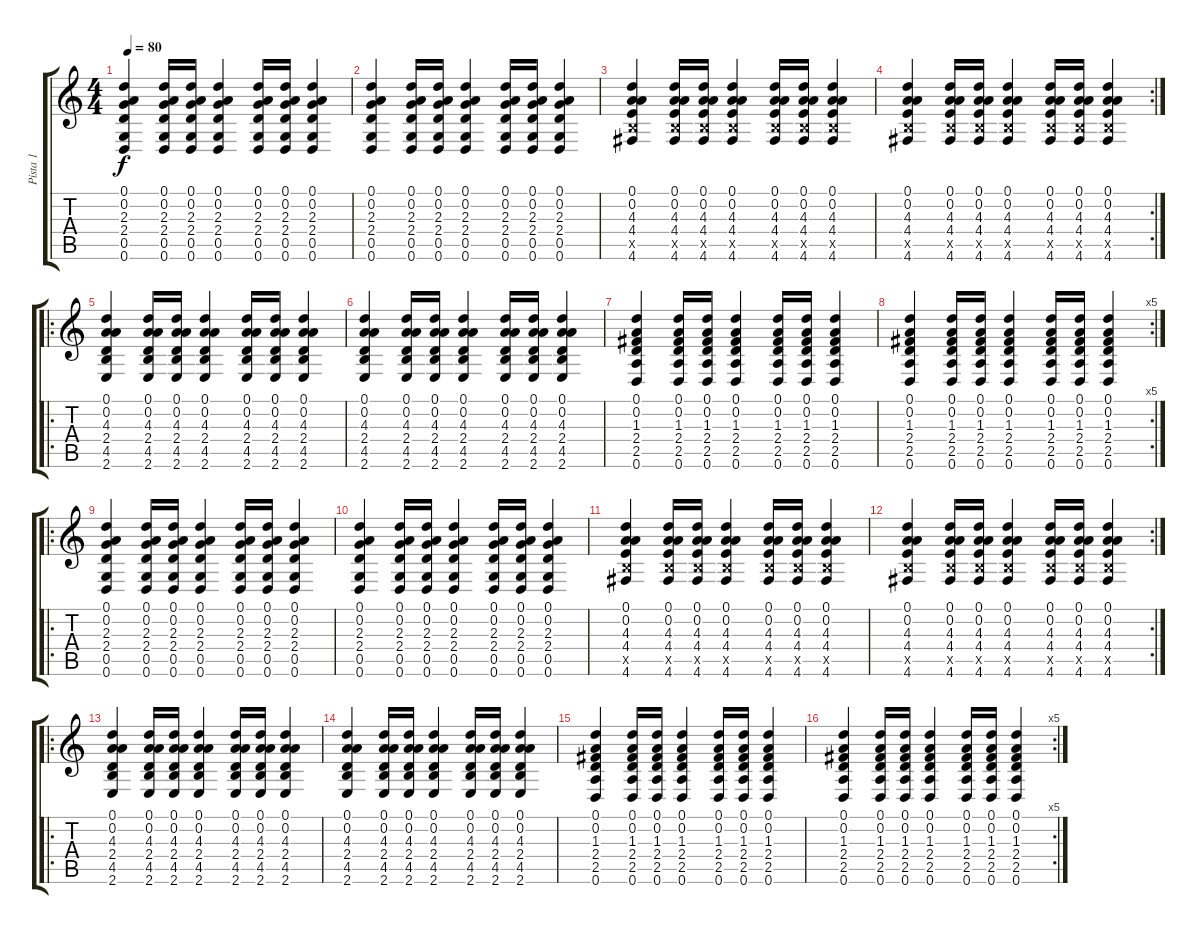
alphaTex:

\track ("Pista 1" "Pista 1") {instrument acousticguitarsteel}
\staff {score tabs}
\tuning (D4 A3 F3 C3 G2 D2) {hide}
\ts (4 4)
\tempo 80
\clef g2
\ks c
(0.1 0.2 2.3 2.4 0.5 0.6).4{dy f} (0.1 0.2 2.3 2.4 0.5 0.6).16 (0.1 0.2 2.3 2.4 0.5 0.6).16 (0.1 0.2 2.3 2.4 0.5 0.6).4 (0.1 0.2 2.3 2.4 0.5 0.6).16 (0.1 0.2 2.3 2.4 0.5 0.6).16 (0.1 0.2 2.3 2.4 0.5 0.6).4 |
(0.1 0.2 2.3 2.4 0.5 0.6).4 (0.1 0.2 2.3 2.4 0.5 0.6).16 (0.1 0.2 2.3 2.4 0.5 0.6).16 (0.1 0.2 2.3 2.4 0.5 0.6).4 (0.1 0.2 2.3 2.4 0.5 0.6).16 (0.1 0.2 2.3 2.4 0.5 0.6).16 (0.1 0.2 2.3 2.4 0.5 0.6).4 |
(0.1 0.2 4.3 4.4 4.5{x} 4.6).4 (0.1 0.2 4.3 4.4 4.5{x} 4.6).16 (0.1 0.2 4.3 4.4 4.5{x} 4.6).16 (0.1 0.2 4.3 4.4 4.5{x} 4.6).4 (0.1 0.2 4.3 4.4 4.5{x} 4.6).16 (0.1 0.2 4.3 4.4 4.5{x} 4.6).16 (0.1 0.2 4.3 4.4 4.5{x} 4.6).4 |
\rc 2
(0.1 0.2 4.3 4.4 4.5{x} 4.6).4 (0.1 0.2 4.3 4.4 4.5{x} 4.6).16 (0.1 0.2 4.3 4.4 4.5{x} 4.6).16 (0.1 0.2 4.3 4.4 4.5{x} 4.6).4 (0.1 0.2 4.3 4.4 4.5{x} 4.6).16 (0.1 0.2 4.3 4.4 4.5{x} 4.6).16 (0.1 0.2 4.3 4.4 4.5{x} 4.6).4 |
\ro
(0.1 0.2 4.3 2.4 4.5 2.6).4 (0.1 0.2 4.3 2.4 4.5 2.6).16 (0.1 0.2 4.3 2.4 4.5 2.6).16 (0.1 0.2 4.3 2.4 4.5 2.6).4 (0.1 0.2 4.3 2.4 4.5 2.6).16 (0.1 0.2 4.3 2.4 4.5 2.6).16 (0.1 0.2 4.3 2.4 4.5 2.6).4 |
(0.1 0.2 4.3 2.4 4.5 2.6).4 (0.1 0.2 4.3 2.4 4.5 2.6).16 (0.1 0.2 4.3 2.4 4.5 2.6).16 (0.1 0.2 4.3 2.4 4.5 2.6).4 (0.1 0.2 4.3 2.4 4.5 2.6).16 (0.1 0.2 4.3 2.4 4.5 2.6).16 (0.1 0.2 4.3 2.4 4.5 2.6).4 |
(0.1 0.2 1.3 2.4 2.5 0.6).4 (0.1 0.2 1.3 2.4 2.5 0.6).16 (0.1 0.2 1.3 2.4 2.5 0.6).16 (0.1 0.2 1.3 2.4 2.5 0.6).4 (0.1 0.2 1.3 2.4 2.5 0.6).16 (0.1 0.2 1.3 2.4 2.5 0.6).16 (0.1 0.2 1.3 2.4 2.5 0.6).4 |
\rc 5
(0.1 0.2 1.3 2.4 2.5 0.6).4 (0.1 0.2 1.3 2.4 2.5 0.6).16 (0.1 0.2 1.3 2.4 2.5 0.6).16 (0.1 0.2 1.3 2.4 2.5 0.6).4 (0.1 0.2 1.3 2.4 2.5 0.6).16 (0.1 0.2 1.3 2.4 2.5 0.6).16 (0.1 0.2 1.3 2.4 2.5 0.6).4 |
\ro
(0.1 0.2 2.3 2.4 0.5 0.6).4 (0.1 0.2 2.3 2.4 0.5 0.6).16 (0.1 0.2 2.3 2.4 0.5 0.6).16 (0.1 0.2 2.3 2.4 0.5 0.6).4 (0.1 0.2 2.3 2.4 0.5 0.6).16 (0.1 0.2 2.3 2.4 0.5 0.6).16 (0.1 0.2 2.3 2.4 0.5 0.6).4 |
(0.1 0.2 2.3 2.4 0.5 0.6).4 (0.1 0.2 2.3 2.4 0.5 0.6).16 (0.1 0.2 2.3 2.4 0.5 0.6).16 (0.1 0.2 2.3 2.4 0.5 0.6).4 (0.1 0.2 2.3 2.4 0.5 0.6).16 (0.1 0.2 2.3 2.4 0.5 0.6).16 (0.1 0.2 2.3 2.4 0.5 0.6).4 |
(0.1 0.2 4.3 4.4 4.5{x} 4.6).4 (0.1 0.2 4.3 4.4 4.5{x} 4.6).16 (0.1 0.2 4.3 4.4 4.5{x} 4.6).16 (0.1 0.2 4.3 4.4 4.5{x} 4.6).4 (0.1 0.2 4.3 4.4 4.5{x} 4.6).16 (0.1 0.2 4.3 4.4 4.5{x} 4.6).16 (0.1 0.2 4.3 4.4 4.5{x} 4.6).4 |
\rc 2
(0.1 0.2 4.3 4.4 4.5{x} 4.6).4 (0.1 0.2 4.3 4.4 4.5{x} 4.6).16 (0.1 0.2 4.3 4.4 4.5{x} 4.6).16 (0.1 0.2 4.3 4.4 4.5{x} 4.6).4 (0.1 0.2 4.3 4.4 4.5{x} 4.6).16 (0.1 0.2 4.3 4.4 4.5{x} 4.6).16 (0.1 0.2 4.3 4.4 4.5{x} 4.6).4 |
\ro
(0.1 0.2 4.3 2.4 4.5 2.6).4 (0.1 0.2 4.3 2.4 4.5 2.6).16 (0.1 0.2 4.3 2.4 4.5 2.6).16 (0.1 0.2 4.3 2.4 4.5 2.6).4 (0.1 0.2 4.3 2.4 4.5 2.6).16 (0.1 0.2 4.3 2.4 4.5 2.6).16 (0.1 0.2 4.3 2.4 4.5 2.6).4 |
(0.1 0.2 4.3 2.4 4.5 2.6).4 (0.1 0.2 4.3 2.4 4.5 2.6).16 (0.1 0.2 4.3 2.4 4.5 2.6).16 (0.1 0.2 4.3 2.4 4.5 2.6).4 (0.1 0.2 4.3 2.4 4.5 2.6).16 (0.1 0.2 4.3 2.4 4.5 2.6).16 (0.1 0.2 4.3 2.4 4.5 2.6).4 |
(0.1 0.2 1.3 2.4 2.5 0.6).4 (0.1 0.2 1.3 2.4 2.5 0.6).16 (0.1 0.2 1.3 2.4 2.5 0.6).16 (0.1 0.2 1.3 2.4 2.5 0.6).4 (0.1 0.2 1.3 2.4 2.5 0.6).16 (0.1 0.2 1.3 2.4 2.5 0.6).16 (0.1 0.2 1.3 2.4 2.5 0.6).4 |
\rc 5
(0.1 0.2 1.3 2.4 2.5 0.6).4 (0.1 0.2 1.3 2.4 2.5 0.6).16 (0.1 0.2 1.3 2.4 2.5 0.6).16 (0.1 0.2 1.3 2.4 2.5 0.6).4 (0.1 0.2 1.3 2.4 2.5 0.6).16 (0.1 0.2 1.3 2.4 2.5 0.6).16 (0.1 0.2 1.3 2.4 2.5 0.6).4
